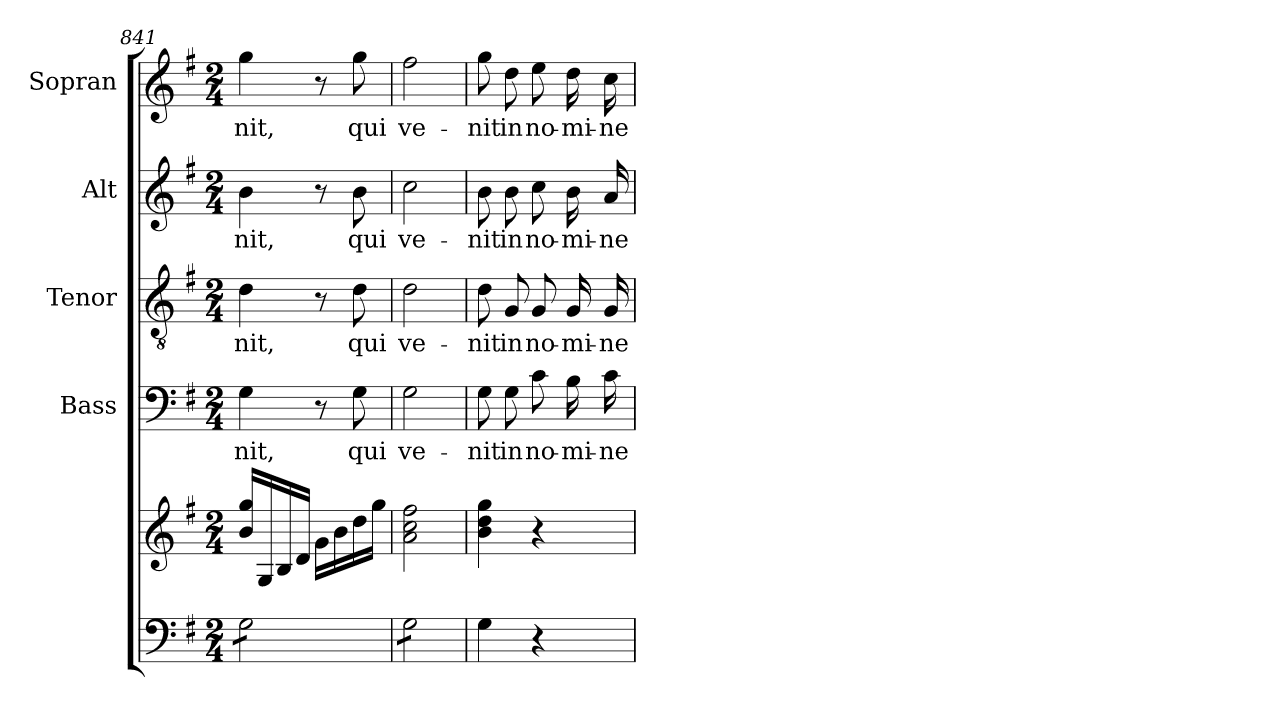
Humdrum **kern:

**kern	**kern	**kern	**text	**kern	**text	**kern	**text	**kern	**text
*part5	*part5	*part4	*part4	*part3	*part3	*part2	*part2	*part1	*part1
*staff6	*staff5	*staff4	*staff4	*staff3	*staff3	*staff2	*staff2	*staff1	*staff1
*	*	*I"Bass	*	*I"Tenor	*	*I"Alt	*	*I"Sopran	*
*	*	*I'B.	*	*I'T.	*	*I'A.	*	*I'S.	*
*clefF4	*clefG2	*clefF4	*	*clefGv2	*	*clefG2	*	*clefG2	*
*k[f#]	*k[f#]	*k[f#]	*	*k[f#]	*	*k[f#]	*	*k[f#]	*
*G:	*G:	*G:	*	*G:	*	*G:	*	*G:	*
*M2/4	*M2/4	*M2/4	*	*M2/4	*	*M2/4	*	*M2/4	*
=841	=841	=841	=841	=841	=841	=841	=841	=841	=841
!	!	!	!LO:LY:b	!	!LO:LY:b	!	!LO:LY:b	!	!LO:LY:b
*tremolo	*	*	*	*	*	*	*	*	*
8G\L	16b/ 16gg/LL	4G\	-nit,	4d\	-nit,	4b\	-nit,	4gg\	-nit,
.	16G/	.	.	.	.	.	.	.	.
8G\	16B/	.	.	.	.	.	.	.	.
.	16d/JJ	.	.	.	.	.	.	.	.
8G\	16g\LL	8r	.	8r	.	8r	.	8r	.
.	16b\	.	.	.	.	.	.	.	.
!	!	!	!LO:LY:b	!	!LO:LY:b	!	!LO:LY:b	!	!LO:LY:b
8G\J	16dd\	8G\	qui	8d\	qui	8b\	qui	8gg\	qui
.	16gg\JJ	.	.	.	.	.	.	.	.
=842	=842	=842	=842	=842	=842	=842	=842	=842	=842
!	!	!	!LO:LY:b	!	!LO:LY:b	!	!LO:LY:b	!	!LO:LY:b
8G\L	2a\ 2cc\ 2ff#\	2G\	ve-	2d\	ve-	2cc\	ve-	2ff#\	ve-
8G\	.	.	.	.	.	.	.	.	.
8G\	.	.	.	.	.	.	.	.	.
8G\J	.	.	.	.	.	.	.	.	.
*Xtremolo	*	*	*	*	*	*	*	*	*
=843	=843	=843	=843	=843	=843	=843	=843	=843	=843
!	!	!	!LO:LY:b	!	!LO:LY:b	!	!LO:LY:b	!	!LO:LY:b
4G\	4b\ 4dd\ 4gg\	8G\	-nit	8d\	-nit	8b\	-nit	8gg\	-nit
!	!	!	!LO:LY:b	!	!LO:LY:b	!	!LO:LY:b	!	!LO:LY:b
.	.	8G\	in	8G/	in	8b\	in	8dd\	in
!	!	!	!LO:LY:b	!	!LO:LY:b	!	!LO:LY:b	!	!LO:LY:b
4r	4r	8c\	no-	8G/	no-	8cc\	no-	8ee\	no-
!	!	!	!LO:LY:b	!	!LO:LY:b	!	!LO:LY:b	!	!LO:LY:b
.	.	16B\	-mi-	16G/	-mi-	16b\	-mi-	16dd\	-mi-
!	!	!	!LO:LY:b	!	!LO:LY:b	!	!LO:LY:b	!	!LO:LY:b
.	.	16c\	-ne	16G/	-ne	16a/	-ne	16cc\	-ne
=	=	=	=	=	=	=	=	=	=
*-	*-	*-	*-	*-	*-	*-	*-	*-	*-
